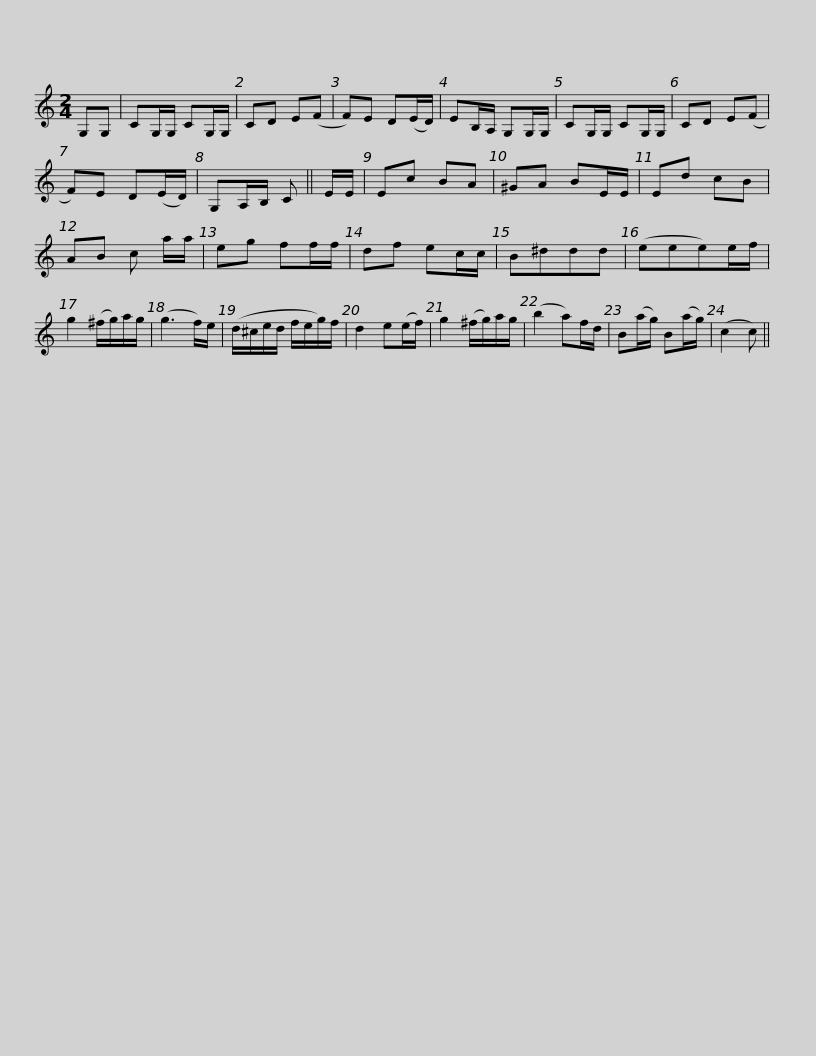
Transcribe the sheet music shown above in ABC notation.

X:1
L:1/8
M:2/4
I:linebreak $
K:C
V:1 treble
V:1
 G,G, | CG,/G,/ CG,/G,/ | CD E(F | F)E D(E/D/) | EB,/A,/ G,G,/G,/ | %5
 CG,/G,/ CG,/G,/ | CD E(F | F)E D(E/D/) |$ G,A,/B,/ C || E/E/ | %10
 Ec BA | ^GA BE/E/ | Ed cB | AB c a/a/ | eg ff/f/ | %15
 df ec/c/ | B^ddd | (eee)e/f/ |$ g2 (^f/g/)a/g/ | (g3 f/)e/ | %20
 (d/^c/e/d/ f/e/g/)f/ | d2 e(e/f/) | g2 (^f/g/)a/g/ | (b2 a)f/d/ | B(a/g/) B(a/g/) | %25
 (c2 c) || %26
